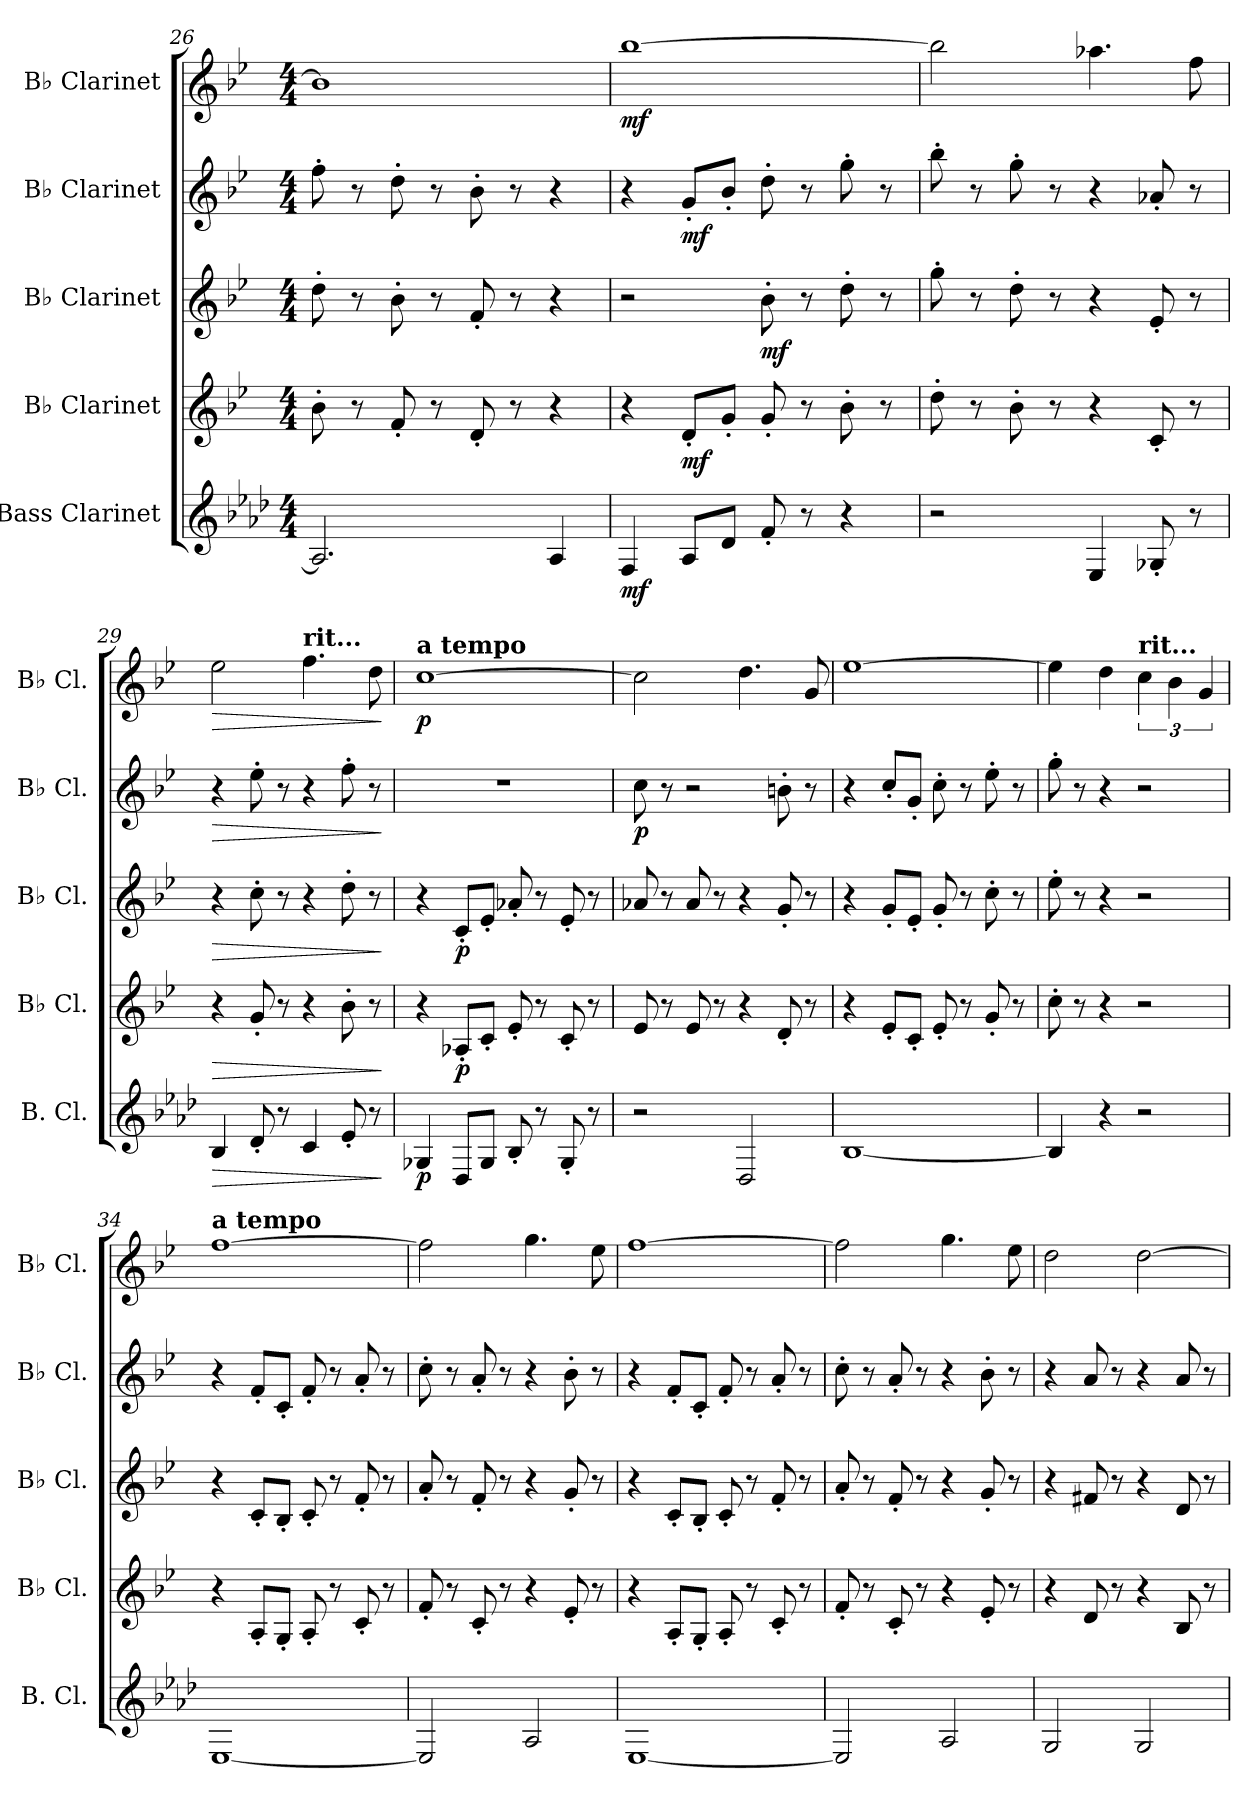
**kern	**dynam	**kern	**dynam	**kern	**dynam	**kern	**dynam	**kern	**dynam
*part5	*part5	*part4	*part4	*part3	*part3	*part2	*part2	*part1	*part1
*staff5	*staff5	*staff4	*staff4	*staff3	*staff3	*staff2	*staff2	*staff1	*staff1
*I"Bass Clarinet	*	*I"B♭ Clarinet	*	*I"B♭ Clarinet	*	*I"B♭ Clarinet	*	*I"B♭ Clarinet	*
*I'B. Cl.	*	*I'B♭ Cl.	*	*I'B♭ Cl.	*	*I'B♭ Cl.	*	*I'B♭ Cl.	*
*clefG2	*	*clefG2	*	*clefG2	*	*clefG2	*	*clefG2	*
*ITrd8c14	*	*ITrd1c2	*	*ITrd1c2	*	*ITrd1c2	*	*ITrd1c2	*
*k[b-e-a-d-]	*	*k[b-e-a-d-]	*	*k[b-e-a-d-]	*	*k[b-e-a-d-]	*	*k[b-e-a-d-]	*
*M4/4	*	*M4/4	*	*M4/4	*	*M4/4	*	*M4/4	*
=26	=26	=26	=26	=26	=26	=26	=26	=26	=26
2.AA-/]	.	8a-'\	.	8cc'\	.	8ee-'\	.	1a-]	.
.	.	8r	.	8r	.	8r	.	.	.
.	.	8e-'/	.	8a-'\	.	8cc'\	.	.	.
.	.	8r	.	8r	.	8r	.	.	.
.	.	8c'/	.	8e-'/	.	8a-'\	.	.	.
.	.	8r	.	8r	.	8r	.	.	.
4AA-/	.	4r	.	4r	.	4r	.	.	.
=27	=27	=27	=27	=27	=27	=27	=27	=27	=27
!	!LO:DY:b	!	!	!	!	!	!	!	!LO:DY:b
4FF/	mf	4r	.	2r	.	4r	.	[1aa-	mf
!	!	!	!LO:DY:b	!	!	!	!LO:DY:b	!	!
8AA-/L	.	8c'/L	mf	.	.	8f'/L	mf	.	.
8D-/J	.	8f'/J	.	.	.	8a-'/J	.	.	.
!	!	!	!	!	!LO:DY:b	!	!	!	!
8F'/	.	8f'/	.	8a-'\	mf	8cc'\	.	.	.
8r	.	8r	.	8r	.	8r	.	.	.
4r	.	8a-'\	.	8cc'\	.	8ff'\	.	.	.
.	.	8r	.	8r	.	8r	.	.	.
=28	=28	=28	=28	=28	=28	=28	=28	=28	=28
2r	.	8cc'\	.	8ff'\	.	8aa-'\	.	2aa-\]	.
.	.	8r	.	8r	.	8r	.	.	.
.	.	8a-'\	.	8cc'\	.	8ff'\	.	.	.
.	.	8r	.	8r	.	8r	.	.	.
4EE-/	.	4r	.	4r	.	4r	.	4.gg-X\	.
8GG-X'/	.	8B-'/	.	8d-'/	.	8g-X'/	.	.	.
8r	.	8r	.	8r	.	8r	.	8ee-\	.
=29	=29	=29	=29	=29	=29	=29	=29	=29	=29
!	!LO:HP:b	!	!LO:HP:b	!	!LO:HP:b	!	!LO:HP:b	!	!LO:HP:b
4BB-/	>	4r	>	4r	>	4r	>	2dd-\	>
8D-'/	.	8f'/	.	8b-'\	.	8dd-'\	.	.	.
8r	.	8r	.	8r	.	8r	.	.	.
!	!	!	!	!	!	!	!	!LO:TX:a:B:t=rit...	!
4C/	.	4r	.	4r	.	4r	.	4.ee-\	.
8E-'/	.	8a-'\	.	8cc'\	.	8ee-'\	.	.	.
8r	.	8r	.	8r	.	8r	.	8cc\	.
.	]	.	]	.	]	.	]	.	]
!!LO:LB:g=z
=30	=30	=30	=30	=30	=30	=30	=30	=30	=30
!!LO:REH:place=s1:a:B:fs=14:t=C
!	!	!	!	!	!	!	!	!LO:TX:a:B:t=a tempo	!
!	!LO:DY:b	!	!	!	!	!	!	!	!LO:DY:b
4GG-X/	p	4r	.	4r	.	1r	.	[1b-	p
!	!	!	!LO:DY:b	!	!LO:DY:b	!	!	!	!
8DD-/L	.	8G-X'/L	p	8B-'/L	p	.	.	.	.
8GG-/J	.	8B-'/J	.	8d-'/J	.	.	.	.	.
8BB-'/	.	8d-'/	.	8g-X'/	.	.	.	.	.
8r	.	8r	.	8r	.	.	.	.	.
8GG-'/	.	8B-'/	.	8d-'/	.	.	.	.	.
8r	.	8r	.	8r	.	.	.	.	.
=31	=31	=31	=31	=31	=31	=31	=31	=31	=31
!	!	!	!	!	!	!	!LO:DY:b	!	!
2r	.	8d-/	.	8g-X/	.	8b-\	p	2b-\]	.
.	.	8r	.	8r	.	8r	.	.	.
.	.	8d-/	.	8g-/	.	2r	.	.	.
.	.	8r	.	8r	.	.	.	.	.
2DD-/	.	4r	.	4r	.	.	.	4.cc\	.
.	.	8c'/	.	8f'/	.	8an'\	.	.	.
.	.	8r	.	8r	.	8r	.	8f/	.
=32	=32	=32	=32	=32	=32	=32	=32	=32	=32
[1BB-	.	4r	.	4r	.	4r	.	[1dd-	.
.	.	8d-'/L	.	8f'/L	.	8b-'/L	.	.	.
.	.	8B-'/J	.	8d-'/J	.	8f'/J	.	.	.
.	.	8d-'/	.	8f'/	.	8b-'\	.	.	.
.	.	8r	.	8r	.	8r	.	.	.
.	.	8f'/	.	8b-'\	.	8dd-'\	.	.	.
.	.	8r	.	8r	.	8r	.	.	.
=33	=33	=33	=33	=33	=33	=33	=33	=33	=33
4BB-/]	.	8b-'\	.	8dd-'\	.	8ff'\	.	4dd-\]	.
.	.	8r	.	8r	.	8r	.	.	.
4r	.	4r	.	4r	.	4r	.	4cc\	.
!	!	!	!	!	!	!	!	!LO:TX:a:B:t=rit...	!
2r	.	2r	.	2r	.	2r	.	6b-\	.
.	.	.	.	.	.	.	.	6a-\	.
.	.	.	.	.	.	.	.	6f/	.
!!LO:PB:g=z
=34	=34	=34	=34	=34	=34	=34	=34	=34	=34
!	!	!	!	!	!	!	!	!LO:TX:a:B:t=a tempo	!
[1EE-	.	4r	.	4r	.	4r	.	[1ee-	.
.	.	8G'/L	.	8B-'/L	.	8e-'/L	.	.	.
.	.	8F'/J	.	8A-'/J	.	8B-'/J	.	.	.
.	.	8G'/	.	8B-'/	.	8e-'/	.	.	.
.	.	8r	.	8r	.	8r	.	.	.
.	.	8B-'/	.	8e-'/	.	8g'/	.	.	.
.	.	8r	.	8r	.	8r	.	.	.
=35	=35	=35	=35	=35	=35	=35	=35	=35	=35
2EE-/]	.	8e-'/	.	8g'/	.	8b-'\	.	2ee-\]	.
.	.	8r	.	8r	.	8r	.	.	.
.	.	8B-'/	.	8e-'/	.	8g'/	.	.	.
.	.	8r	.	8r	.	8r	.	.	.
2AA-/	.	4r	.	4r	.	4r	.	4.ff\	.
.	.	8d-'/	.	8f'/	.	8a-'\	.	.	.
.	.	8r	.	8r	.	8r	.	8dd-\	.
=36	=36	=36	=36	=36	=36	=36	=36	=36	=36
[1EE-	.	4r	.	4r	.	4r	.	[1ee-	.
.	.	8G'/L	.	8B-'/L	.	8e-'/L	.	.	.
.	.	8F'/J	.	8A-'/J	.	8B-'/J	.	.	.
.	.	8G'/	.	8B-'/	.	8e-'/	.	.	.
.	.	8r	.	8r	.	8r	.	.	.
.	.	8B-'/	.	8e-'/	.	8g'/	.	.	.
.	.	8r	.	8r	.	8r	.	.	.
=37	=37	=37	=37	=37	=37	=37	=37	=37	=37
2EE-/]	.	8e-'/	.	8g'/	.	8b-'\	.	2ee-\]	.
.	.	8r	.	8r	.	8r	.	.	.
.	.	8B-'/	.	8e-'/	.	8g'/	.	.	.
.	.	8r	.	8r	.	8r	.	.	.
2AA-/	.	4r	.	4r	.	4r	.	4.ff\	.
.	.	8d-'/	.	8f'/	.	8a-'\	.	.	.
.	.	8r	.	8r	.	8r	.	8dd-\	.
!!LO:LB:g=z
=38	=38	=38	=38	=38	=38	=38	=38	=38	=38
2GG/	.	4r	.	4r	.	4r	.	2cc\	.
.	.	8c/	.	8en/	.	8g/	.	.	.
.	.	8r	.	8r	.	8r	.	.	.
2GG/	.	4r	.	4r	.	4r	.	[2cc\	.
.	.	8A-/	.	8c/	.	8g/	.	.	.
.	.	8r	.	8r	.	8r	.	.	.
=	=	=	=	=	=	=	=	=	=
*-	*-	*-	*-	*-	*-	*-	*-	*-	*-
